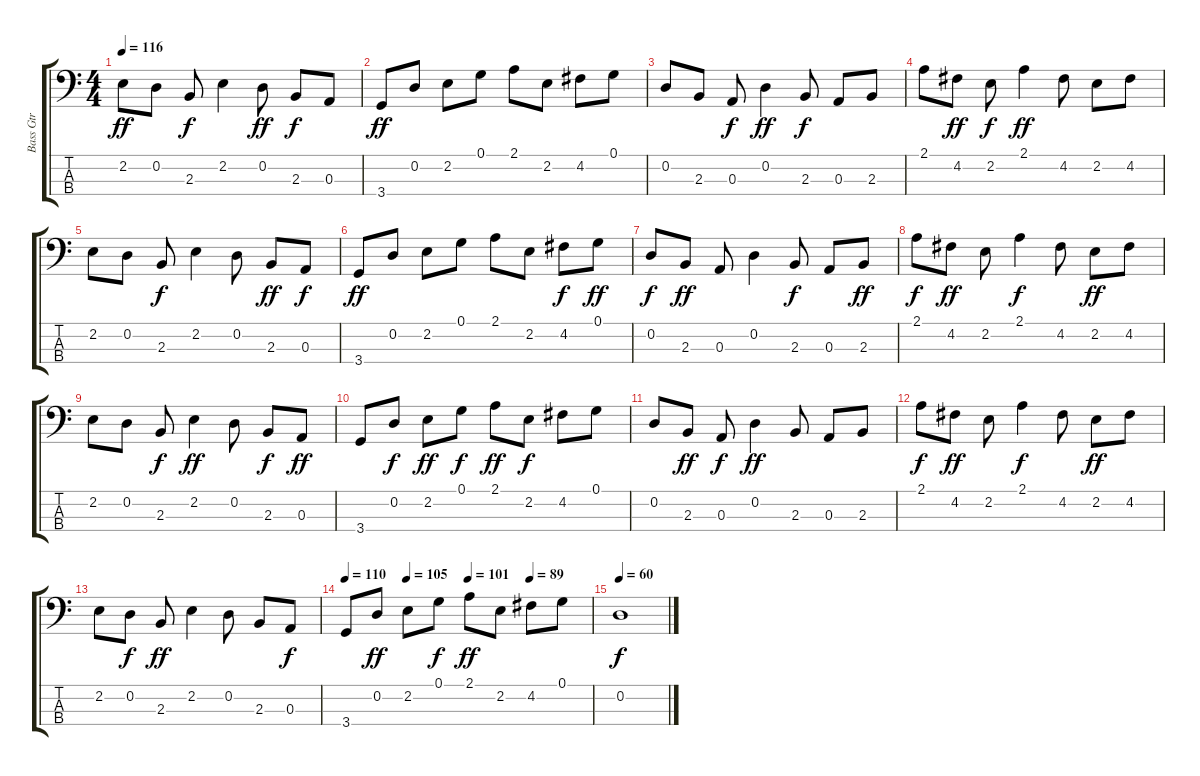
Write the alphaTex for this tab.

\track ("Bass Gtr" "Bass Gtr") {instrument acousticguitarsteel}
\staff {score tabs}
\tuning (G2 D2 A1 E1) {hide}
\ts (4 4)
\tempo 116
\clef f4
\ks c
2.2.8{dy ff} 0.2.8 2.3.8{dy f} 2.2.4 0.2.8{dy ff} 2.3.8{dy f} 0.3.8 |
3.4.8{dy ff} 0.2.8 2.2.8 0.1.8 2.1.8 2.2.8 4.2.8 0.1.8 |
0.2.8 2.3.8 0.3.8{dy f} 0.2.4{dy ff} 2.3.8{dy f} 0.3.8 2.3.8 |
2.1.8 4.2.8{dy ff} 2.2.8{dy f} 2.1.4{dy ff} 4.2.8 2.2.8 4.2.8 |
2.2.8 0.2.8 2.3.8{dy f} 2.2.4 0.2.8 2.3.8{dy ff} 0.3.8{dy f} |
3.4.8{dy ff} 0.2.8 2.2.8 0.1.8 2.1.8 2.2.8 4.2.8{dy f} 0.1.8{dy ff} |
0.2.8{dy f} 2.3.8{dy ff} 0.3.8 0.2.4 2.3.8{dy f} 0.3.8 2.3.8{dy ff} |
2.1.8{dy f} 4.2.8{dy ff} 2.2.8 2.1.4{dy f} 4.2.8 2.2.8{dy ff} 4.2.8 |
2.2.8 0.2.8 2.3.8{dy f} 2.2.4{dy ff} 0.2.8 2.3.8{dy f} 0.3.8{dy ff} |
3.4.8 0.2.8{dy f} 2.2.8{dy ff} 0.1.8{dy f} 2.1.8{dy ff} 2.2.8{dy f} 4.2.8 0.1.8 |
0.2.8 2.3.8{dy ff} 0.3.8{dy f} 0.2.4{dy ff} 2.3.8 0.3.8 2.3.8 |
2.1.8{dy f} 4.2.8{dy ff} 2.2.8 2.1.4{dy f} 4.2.8 2.2.8{dy ff} 4.2.8 |
2.2.8 0.2.8{dy f} 2.3.8{dy ff} 2.2.4 0.2.8 2.3.8 0.3.8{dy f} |
\tempo 110
\tempo (105 0.25)
\tempo (101 0.5)
\tempo (89 0.75)
3.4.8 0.2.8{dy ff} 2.2.8 0.1.8{dy f} 2.1.8{dy ff} 2.2.8 4.2.8 0.1.8 |
\tempo 60
0.2.1{dy f}
